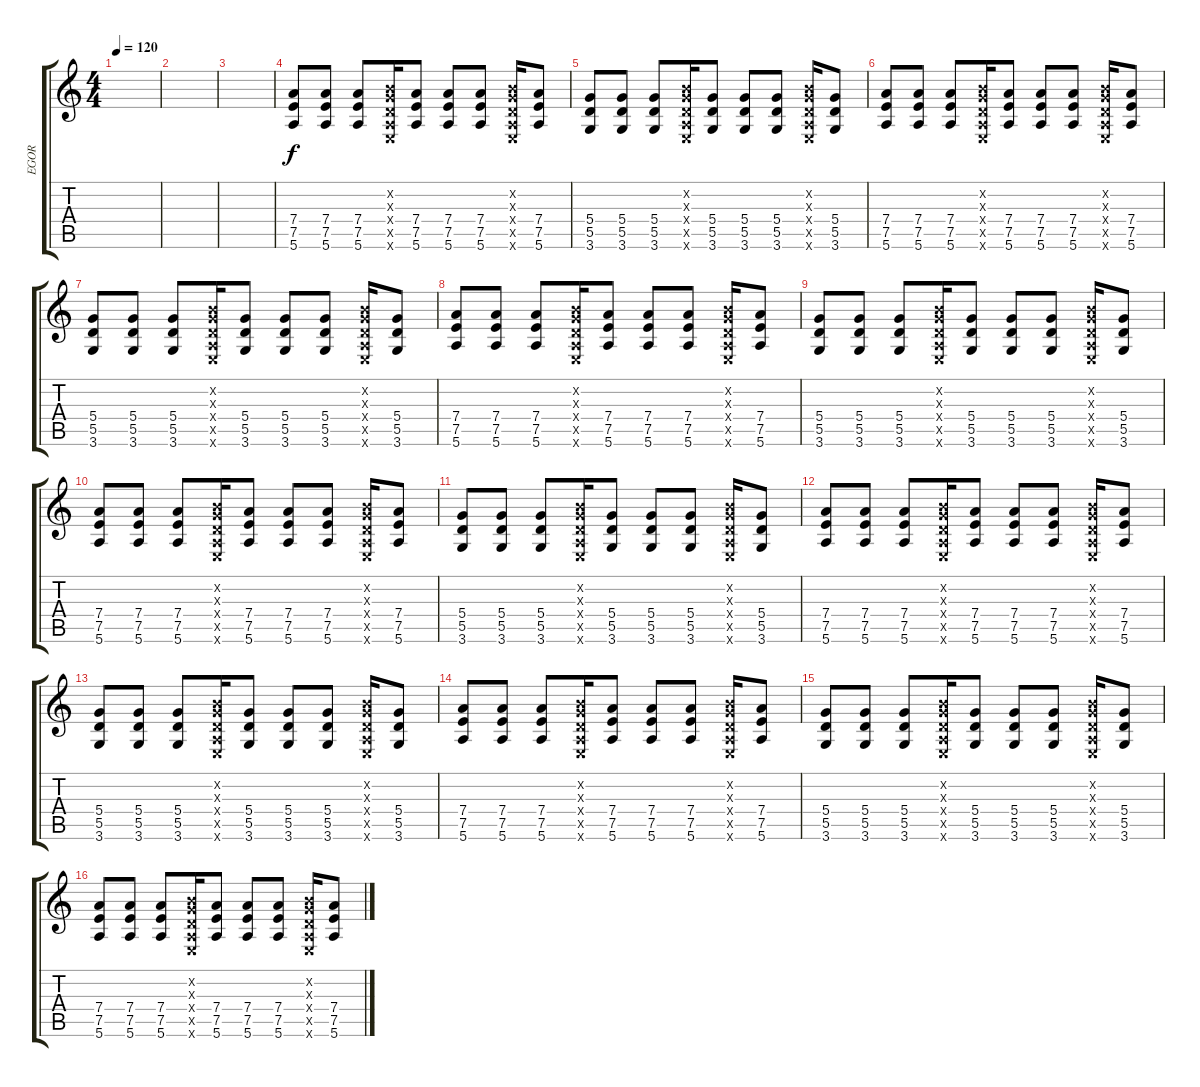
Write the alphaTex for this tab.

\track ("EGOR" "EGOR") {instrument distortionguitar}
\staff {score tabs}
\tuning (E4 B3 G3 D3 A2 E2) {hide}
\ts (4 4)
\tempo 120
\clef g2
\ks c
|
|
|
(7.4 7.5 5.6).8 (7.4 7.5 5.6).8 (7.4 7.5 5.6).8 (0.2{x} 0.3{x} 0.4{x} 0.5{x} 0.6{x}).16 (7.4 7.5 5.6).8 (7.4 7.5 5.6).8 (7.4 7.5 5.6).8 (0.2{x} 0.3{x} 0.4{x} 0.5{x} 0.6{x}).16 (7.4 7.5 5.6).8 |
(5.4 5.5 3.6).8 (5.4 5.5 3.6).8 (5.4 5.5 3.6).8 (0.2{x} 0.3{x} 0.4{x} 0.5{x} 0.6{x}).16 (5.4 5.5 3.6).8 (5.4 5.5 3.6).8 (5.4 5.5 3.6).8 (0.2{x} 0.3{x} 0.4{x} 0.5{x} 0.6{x}).16 (5.4 5.5 3.6).8 |
(7.4 7.5 5.6).8 (7.4 7.5 5.6).8 (7.4 7.5 5.6).8 (0.2{x} 0.3{x} 0.4{x} 0.5{x} 0.6{x}).16 (7.4 7.5 5.6).8 (7.4 7.5 5.6).8 (7.4 7.5 5.6).8 (0.2{x} 0.3{x} 0.4{x} 0.5{x} 0.6{x}).16 (7.4 7.5 5.6).8 |
(5.4 5.5 3.6).8 (5.4 5.5 3.6).8 (5.4 5.5 3.6).8 (0.2{x} 0.3{x} 0.4{x} 0.5{x} 0.6{x}).16 (5.4 5.5 3.6).8 (5.4 5.5 3.6).8 (5.4 5.5 3.6).8 (0.2{x} 0.3{x} 0.4{x} 0.5{x} 0.6{x}).16 (5.4 5.5 3.6).8 |
(7.4 7.5 5.6).8 (7.4 7.5 5.6).8 (7.4 7.5 5.6).8 (0.2{x} 0.3{x} 0.4{x} 0.5{x} 0.6{x}).16 (7.4 7.5 5.6).8 (7.4 7.5 5.6).8 (7.4 7.5 5.6).8 (0.2{x} 0.3{x} 0.4{x} 0.5{x} 0.6{x}).16 (7.4 7.5 5.6).8 |
(5.4 5.5 3.6).8 (5.4 5.5 3.6).8 (5.4 5.5 3.6).8 (0.2{x} 0.3{x} 0.4{x} 0.5{x} 0.6{x}).16 (5.4 5.5 3.6).8 (5.4 5.5 3.6).8 (5.4 5.5 3.6).8 (0.2{x} 0.3{x} 0.4{x} 0.5{x} 0.6{x}).16 (5.4 5.5 3.6).8 |
(7.4 7.5 5.6).8 (7.4 7.5 5.6).8 (7.4 7.5 5.6).8 (0.2{x} 0.3{x} 0.4{x} 0.5{x} 0.6{x}).16 (7.4 7.5 5.6).8 (7.4 7.5 5.6).8 (7.4 7.5 5.6).8 (0.2{x} 0.3{x} 0.4{x} 0.5{x} 0.6{x}).16 (7.4 7.5 5.6).8 |
(5.4 5.5 3.6).8 (5.4 5.5 3.6).8 (5.4 5.5 3.6).8 (0.2{x} 0.3{x} 0.4{x} 0.5{x} 0.6{x}).16 (5.4 5.5 3.6).8 (5.4 5.5 3.6).8 (5.4 5.5 3.6).8 (0.2{x} 0.3{x} 0.4{x} 0.5{x} 0.6{x}).16 (5.4 5.5 3.6).8 |
(7.4 7.5 5.6).8 (7.4 7.5 5.6).8 (7.4 7.5 5.6).8 (0.2{x} 0.3{x} 0.4{x} 0.5{x} 0.6{x}).16 (7.4 7.5 5.6).8 (7.4 7.5 5.6).8 (7.4 7.5 5.6).8 (0.2{x} 0.3{x} 0.4{x} 0.5{x} 0.6{x}).16 (7.4 7.5 5.6).8 |
(5.4 5.5 3.6).8 (5.4 5.5 3.6).8 (5.4 5.5 3.6).8 (0.2{x} 0.3{x} 0.4{x} 0.5{x} 0.6{x}).16 (5.4 5.5 3.6).8 (5.4 5.5 3.6).8 (5.4 5.5 3.6).8 (0.2{x} 0.3{x} 0.4{x} 0.5{x} 0.6{x}).16 (5.4 5.5 3.6).8 |
(7.4 7.5 5.6).8 (7.4 7.5 5.6).8 (7.4 7.5 5.6).8 (0.2{x} 0.3{x} 0.4{x} 0.5{x} 0.6{x}).16 (7.4 7.5 5.6).8 (7.4 7.5 5.6).8 (7.4 7.5 5.6).8 (0.2{x} 0.3{x} 0.4{x} 0.5{x} 0.6{x}).16 (7.4 7.5 5.6).8 |
(5.4 5.5 3.6).8 (5.4 5.5 3.6).8 (5.4 5.5 3.6).8 (0.2{x} 0.3{x} 0.4{x} 0.5{x} 0.6{x}).16 (5.4 5.5 3.6).8 (5.4 5.5 3.6).8 (5.4 5.5 3.6).8 (0.2{x} 0.3{x} 0.4{x} 0.5{x} 0.6{x}).16 (5.4 5.5 3.6).8 |
(7.4 7.5 5.6).8 (7.4 7.5 5.6).8 (7.4 7.5 5.6).8 (0.2{x} 0.3{x} 0.4{x} 0.5{x} 0.6{x}).16 (7.4 7.5 5.6).8 (7.4 7.5 5.6).8 (7.4 7.5 5.6).8 (0.2{x} 0.3{x} 0.4{x} 0.5{x} 0.6{x}).16 (7.4 7.5 5.6).8
